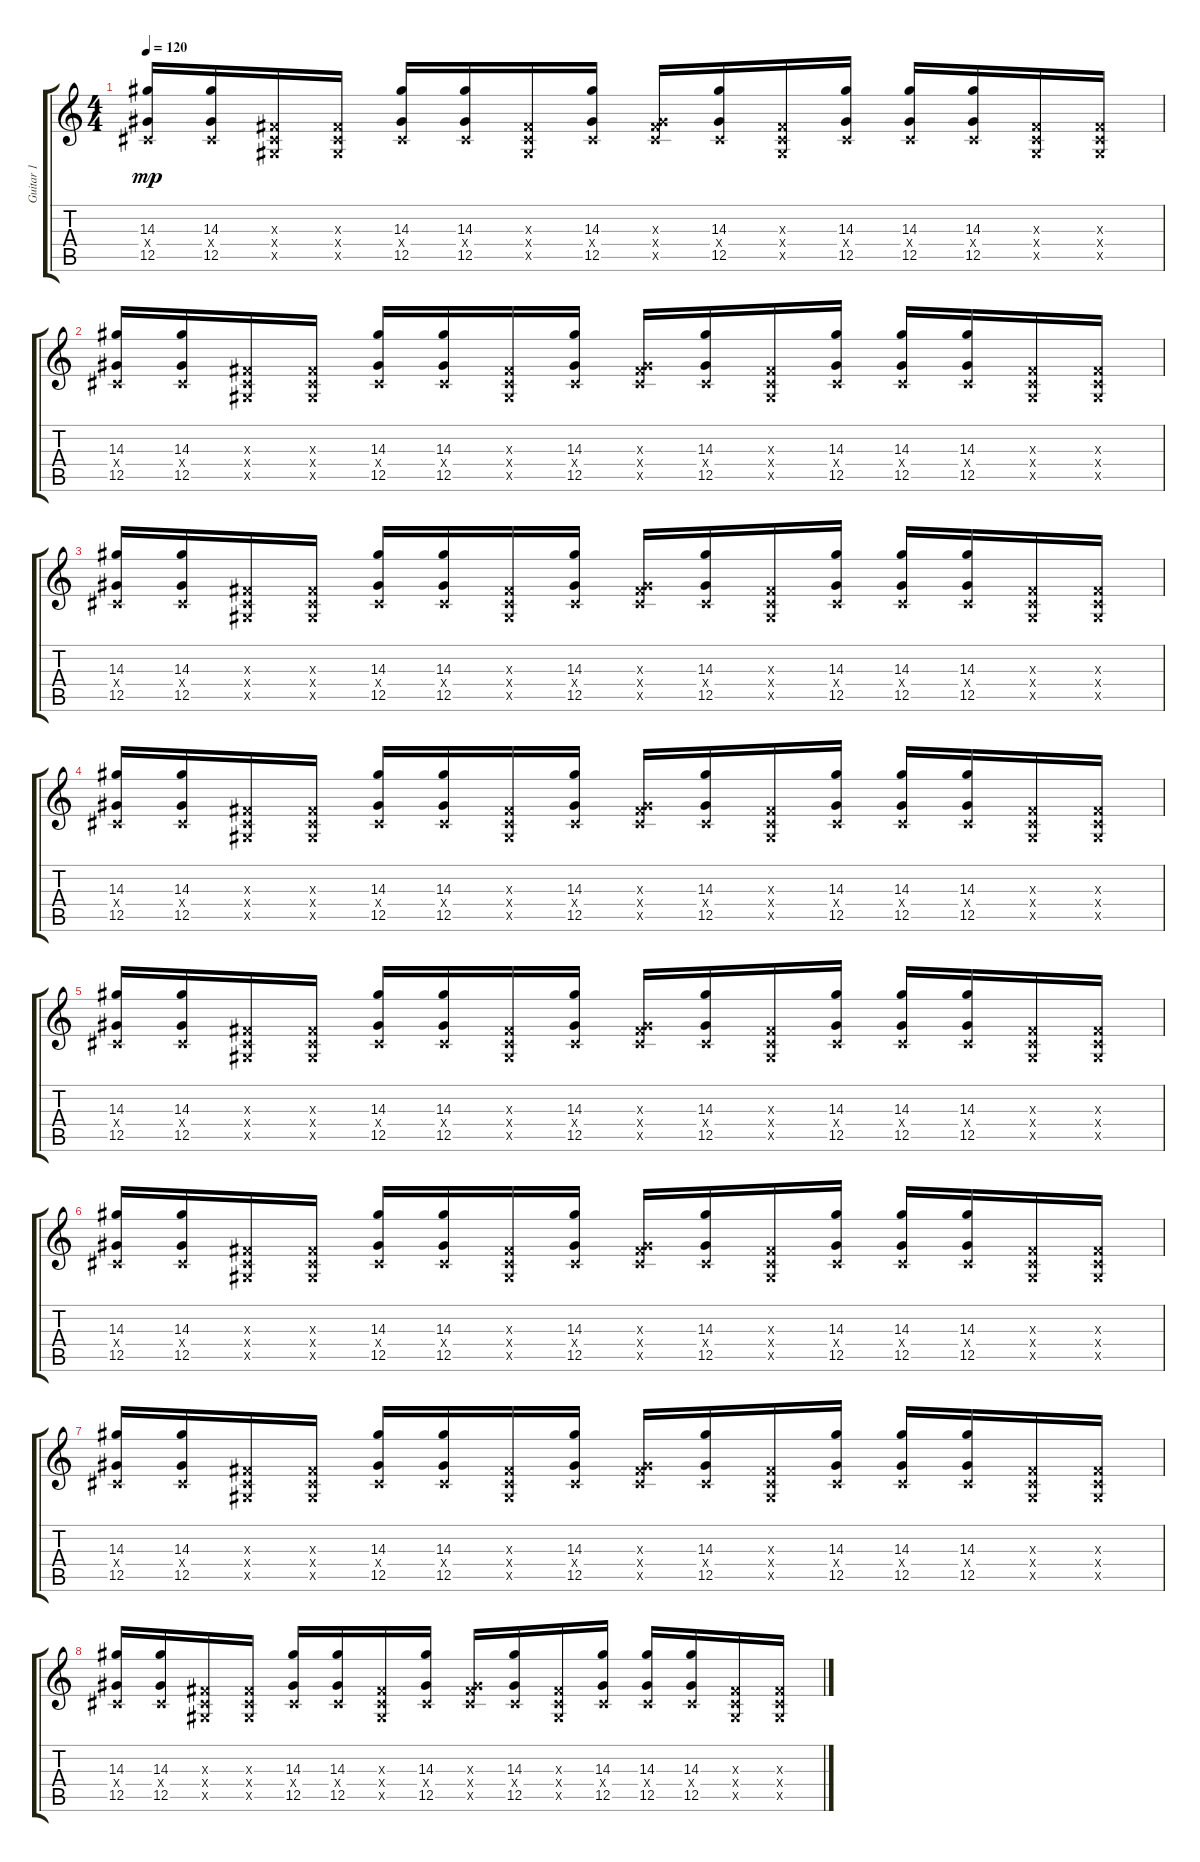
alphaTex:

\track ("Guitar 1" "Guitar 1") {instrument electricguitarclean}
\staff {score tabs}
\tuning (Eb4 Bb3 Gb3 Db3 Ab2 Eb2) {hide}
\ts (4 4)
\tempo 120
\clef g2
\ks c
(14.3 0.4{x} 12.5).16{dy mp} (14.3 0.4{x} 12.5).16 (0.3{x} 0.4{x} 0.5{x}).16 (0.3{x} 0.4{x} 0.5{x}).16 (14.3 0.4{x} 12.5).16 (14.3 0.4{x} 12.5).16 (0.3{x} 0.4{x} 0.5{x}).16 (14.3 0.4{x} 12.5).16 (0.3{x} 0.4{x} 12.5{x}).16 (14.3 0.4{x} 12.5).16 (0.3{x} 0.4{x} 0.5{x}).16 (14.3 0.4{x} 12.5).16 (14.3 0.4{x} 12.5).16 (14.3 0.4{x} 12.5).16 (0.3{x} 0.4{x} 0.5{x}).16 (0.3{x} 0.4{x} 0.5{x}).16 |
(14.3 0.4{x} 12.5).16 (14.3 0.4{x} 12.5).16 (0.3{x} 0.4{x} 0.5{x}).16 (0.3{x} 0.4{x} 0.5{x}).16 (14.3 0.4{x} 12.5).16 (14.3 0.4{x} 12.5).16 (0.3{x} 0.4{x} 0.5{x}).16 (14.3 0.4{x} 12.5).16 (0.3{x} 0.4{x} 12.5{x}).16 (14.3 0.4{x} 12.5).16 (0.3{x} 0.4{x} 0.5{x}).16 (14.3 0.4{x} 12.5).16 (14.3 0.4{x} 12.5).16 (14.3 0.4{x} 12.5).16 (0.3{x} 0.4{x} 0.5{x}).16 (0.3{x} 0.4{x} 0.5{x}).16 |
(14.3 0.4{x} 12.5).16 (14.3 0.4{x} 12.5).16 (0.3{x} 0.4{x} 0.5{x}).16 (0.3{x} 0.4{x} 0.5{x}).16 (14.3 0.4{x} 12.5).16 (14.3 0.4{x} 12.5).16 (0.3{x} 0.4{x} 0.5{x}).16 (14.3 0.4{x} 12.5).16 (0.3{x} 0.4{x} 12.5{x}).16 (14.3 0.4{x} 12.5).16 (0.3{x} 0.4{x} 0.5{x}).16 (14.3 0.4{x} 12.5).16 (14.3 0.4{x} 12.5).16 (14.3 0.4{x} 12.5).16 (0.3{x} 0.4{x} 0.5{x}).16 (0.3{x} 0.4{x} 0.5{x}).16 |
(14.3 0.4{x} 12.5).16 (14.3 0.4{x} 12.5).16 (0.3{x} 0.4{x} 0.5{x}).16 (0.3{x} 0.4{x} 0.5{x}).16 (14.3 0.4{x} 12.5).16 (14.3 0.4{x} 12.5).16 (0.3{x} 0.4{x} 0.5{x}).16 (14.3 0.4{x} 12.5).16 (0.3{x} 0.4{x} 12.5{x}).16 (14.3 0.4{x} 12.5).16 (0.3{x} 0.4{x} 0.5{x}).16 (14.3 0.4{x} 12.5).16 (14.3 0.4{x} 12.5).16 (14.3 0.4{x} 12.5).16 (0.3{x} 0.4{x} 0.5{x}).16 (0.3{x} 0.4{x} 0.5{x}).16 |
(14.3 0.4{x} 12.5).16 (14.3 0.4{x} 12.5).16 (0.3{x} 0.4{x} 0.5{x}).16 (0.3{x} 0.4{x} 0.5{x}).16 (14.3 0.4{x} 12.5).16 (14.3 0.4{x} 12.5).16 (0.3{x} 0.4{x} 0.5{x}).16 (14.3 0.4{x} 12.5).16 (0.3{x} 0.4{x} 12.5{x}).16 (14.3 0.4{x} 12.5).16 (0.3{x} 0.4{x} 0.5{x}).16 (14.3 0.4{x} 12.5).16 (14.3 0.4{x} 12.5).16 (14.3 0.4{x} 12.5).16 (0.3{x} 0.4{x} 0.5{x}).16 (0.3{x} 0.4{x} 0.5{x}).16 |
(14.3 0.4{x} 12.5).16 (14.3 0.4{x} 12.5).16 (0.3{x} 0.4{x} 0.5{x}).16 (0.3{x} 0.4{x} 0.5{x}).16 (14.3 0.4{x} 12.5).16 (14.3 0.4{x} 12.5).16 (0.3{x} 0.4{x} 0.5{x}).16 (14.3 0.4{x} 12.5).16 (0.3{x} 0.4{x} 12.5{x}).16 (14.3 0.4{x} 12.5).16 (0.3{x} 0.4{x} 0.5{x}).16 (14.3 0.4{x} 12.5).16 (14.3 0.4{x} 12.5).16 (14.3 0.4{x} 12.5).16 (0.3{x} 0.4{x} 0.5{x}).16 (0.3{x} 0.4{x} 0.5{x}).16 |
(14.3 0.4{x} 12.5).16 (14.3 0.4{x} 12.5).16 (0.3{x} 0.4{x} 0.5{x}).16 (0.3{x} 0.4{x} 0.5{x}).16 (14.3 0.4{x} 12.5).16 (14.3 0.4{x} 12.5).16 (0.3{x} 0.4{x} 0.5{x}).16 (14.3 0.4{x} 12.5).16 (0.3{x} 0.4{x} 12.5{x}).16 (14.3 0.4{x} 12.5).16 (0.3{x} 0.4{x} 0.5{x}).16 (14.3 0.4{x} 12.5).16 (14.3 0.4{x} 12.5).16 (14.3 0.4{x} 12.5).16 (0.3{x} 0.4{x} 0.5{x}).16 (0.3{x} 0.4{x} 0.5{x}).16 |
(14.3 0.4{x} 12.5).16 (14.3 0.4{x} 12.5).16 (0.3{x} 0.4{x} 0.5{x}).16 (0.3{x} 0.4{x} 0.5{x}).16 (14.3 0.4{x} 12.5).16 (14.3 0.4{x} 12.5).16 (0.3{x} 0.4{x} 0.5{x}).16 (14.3 0.4{x} 12.5).16 (0.3{x} 0.4{x} 12.5{x}).16 (14.3 0.4{x} 12.5).16 (0.3{x} 0.4{x} 0.5{x}).16 (14.3 0.4{x} 12.5).16 (14.3 0.4{x} 12.5).16 (14.3 0.4{x} 12.5).16 (0.3{x} 0.4{x} 0.5{x}).16 (0.3{x} 0.4{x} 0.5{x}).16
